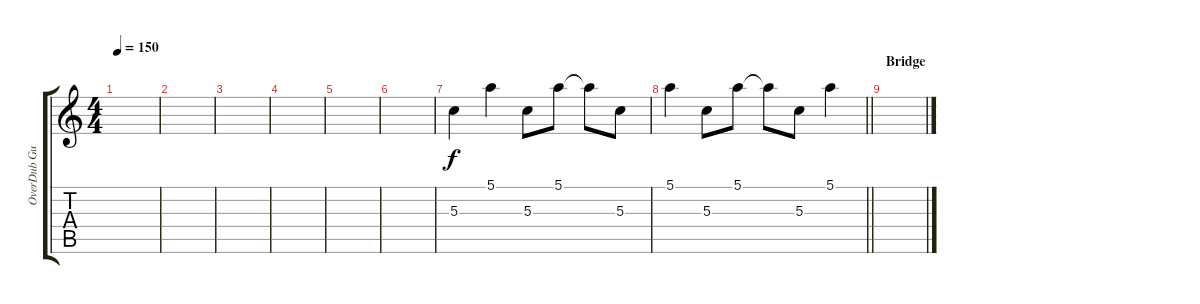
\track ("OverDub Guitar" "OverDub Gu") {instrument electricguitarclean}
\staff {score tabs}
\tuning (E4 B3 G3 D3 A2 E2) {hide}
\ts (4 4)
\tempo 150
\clef g2
\ks c
|
|
|
|
|
|
5.3.4 5.1.4 5.3.8 5.1.8 5.1{t}.8 5.3.8 |
\barLineRight lightlight
5.1.4 5.3.8 5.1.8 5.1{t}.8 5.3.8 5.1.4 |
\section ("" "Bridge")
